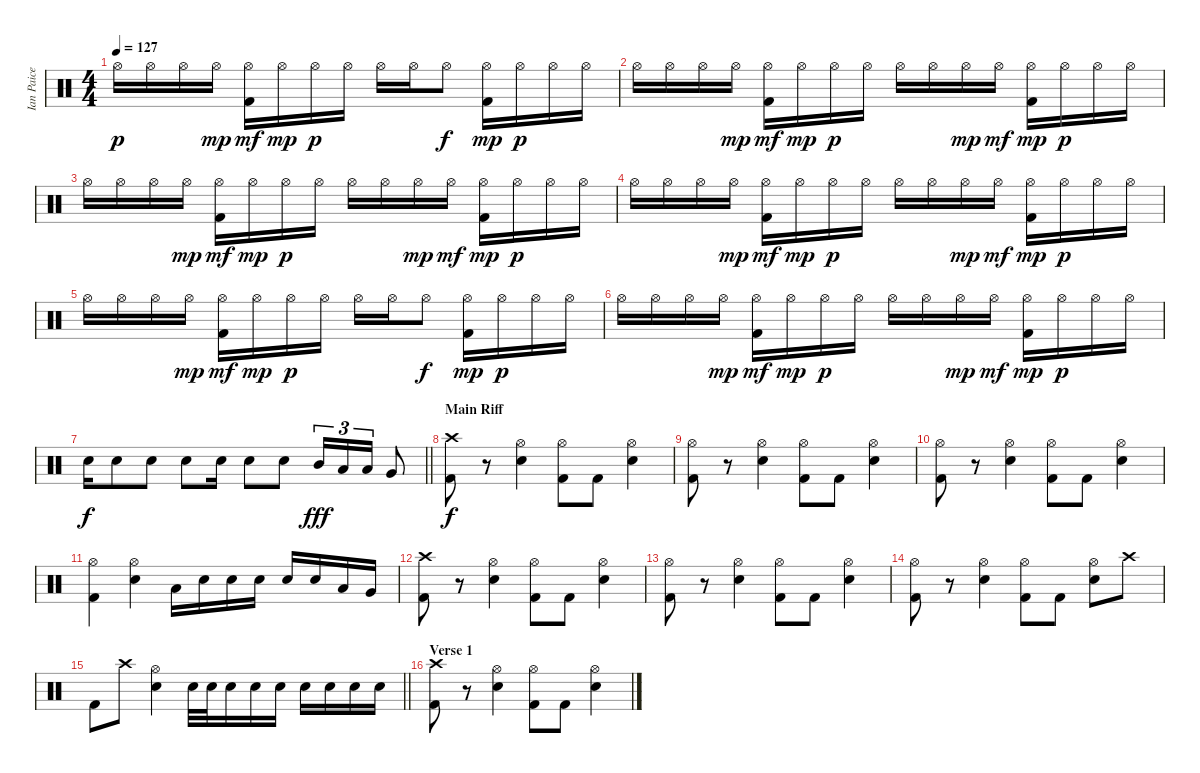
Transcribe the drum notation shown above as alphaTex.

\track ("Ian Paice" "Ian Paice") {instrument percussion}
\staff {score}
\articulation defaults
\ts (4 4)
\tempo 127
\clef neutral
\ks c "Hi-Hat (open)".16{dy p} "Hi-Hat (open)".16 "Hi-Hat (open)".16 "Hi-Hat (open)".16{dy mp}
("Hi-Hat (open)" "Kick (hit) 2").16{dy mf} "Hi-Hat (open)".16{dy mp} "Hi-Hat (open)".16{dy p} "Hi-Hat (open)".16 "Hi-Hat (open)".16 "Hi-Hat (open)".16 "Hi-Hat (open)".8{dy f} ("Hi-Hat (open)" "Kick (hit) 2").16{dy mp} "Hi-Hat (open)".16{dy p} "Hi-Hat (open)".16 "Hi-Hat (open)".16 |
"Hi-Hat (open)".16 "Hi-Hat (open)".16 "Hi-Hat (open)".16 "Hi-Hat (open)".16{dy mp} ("Hi-Hat (open)" "Kick (hit) 2").16{dy mf} "Hi-Hat (open)".16{dy mp} "Hi-Hat (open)".16{dy p} "Hi-Hat (open)".16 "Hi-Hat (open)".16 "Hi-Hat (open)".16 "Hi-Hat (open)".16{dy mp} "Hi-Hat (open)".16{dy mf} ("Hi-Hat (open)" "Kick (hit) 2").16{dy mp} "Hi-Hat (open)".16{dy p} "Hi-Hat (open)".16 "Hi-Hat (open)".16 |
"Hi-Hat (open)".16 "Hi-Hat (open)".16 "Hi-Hat (open)".16 "Hi-Hat (open)".16{dy mp} ("Hi-Hat (open)" "Kick (hit) 2").16{dy mf} "Hi-Hat (open)".16{dy mp} "Hi-Hat (open)".16{dy p} "Hi-Hat (open)".16 "Hi-Hat (open)".16 "Hi-Hat (open)".16 "Hi-Hat (open)".16{dy mp} "Hi-Hat (open)".16{dy mf} ("Hi-Hat (open)" "Kick (hit) 2").16{dy mp} "Hi-Hat (open)".16{dy p} "Hi-Hat (open)".16 "Hi-Hat (open)".16 |
"Hi-Hat (open)".16 "Hi-Hat (open)".16 "Hi-Hat (open)".16 "Hi-Hat (open)".16{dy mp} ("Hi-Hat (open)" "Kick (hit) 2").16{dy mf} "Hi-Hat (open)".16{dy mp} "Hi-Hat (open)".16{dy p} "Hi-Hat (open)".16 "Hi-Hat (open)".16 "Hi-Hat (open)".16 "Hi-Hat (open)".16{dy mp} "Hi-Hat (open)".16{dy mf} ("Hi-Hat (open)" "Kick (hit) 2").16{dy mp} "Hi-Hat (open)".16{dy p} "Hi-Hat (open)".16 "Hi-Hat (open)".16 |
"Hi-Hat (open)".16 "Hi-Hat (open)".16 "Hi-Hat (open)".16 "Hi-Hat (open)".16{dy mp} ("Hi-Hat (open)" "Kick (hit) 2").16{dy mf} "Hi-Hat (open)".16{dy mp} "Hi-Hat (open)".16{dy p} "Hi-Hat (open)".16 "Hi-Hat (open)".16 "Hi-Hat (open)".16 "Hi-Hat (open)".8{dy f} ("Hi-Hat (open)" "Kick (hit) 2").16{dy mp} "Hi-Hat (open)".16{dy p} "Hi-Hat (open)".16 "Hi-Hat (open)".16 |
"Hi-Hat (open)".16 "Hi-Hat (open)".16 "Hi-Hat (open)".16 "Hi-Hat (open)".16{dy mp} ("Hi-Hat (open)" "Kick (hit) 2").16{dy mf} "Hi-Hat (open)".16{dy mp} "Hi-Hat (open)".16{dy p} "Hi-Hat (open)".16 "Hi-Hat (open)".16 "Hi-Hat (open)".16 "Hi-Hat (open)".16{dy mp} "Hi-Hat (open)".16{dy mf} ("Hi-Hat (open)" "Kick (hit) 2").16{dy mp} "Hi-Hat (open)".16{dy p} "Hi-Hat (open)".16 "Hi-Hat (open)".16 |
\barLineRight lightlight "Snare (hit) 2".16{dy f} "Snare (hit) 2".8 "Snare (hit) 2".8 "Snare (hit) 2".8 "Snare (hit) 2".16 "Snare (hit) 2".8 "Snare (hit) 2".8 "Mid Tom (hit)".16{tu (3 2) dy fff} "Low Tom (hit)".16{tu (3 2)} "Low Tom (hit)".16{tu (3 2)} "Very Low Tom (hit)".8
|
\section ("" "Main Riff")
("Crash high (hit)" "Kick (hit) 2").8{dy f} r.8 ("Hi-Hat (open)" "Snare (hit) 2").4 ("Hi-Hat (open)" "Kick (hit) 2").8 "Kick (hit) 2".8 ("Hi-Hat (open)" "Snare (hit) 2").4 |
("Hi-Hat (open)" "Kick (hit) 2").8 r.8 ("Hi-Hat (open)" "Snare (hit) 2").4 ("Hi-Hat (open)" "Kick (hit) 2").8 "Kick (hit) 2".8 ("Hi-Hat (open)" "Snare (hit) 2").4 |
("Hi-Hat (open)" "Kick (hit) 2").8 r.8 ("Hi-Hat (open)" "Snare (hit) 2").4 ("Hi-Hat (open)" "Kick (hit) 2").8 "Kick (hit) 2".8 ("Hi-Hat (open)" "Snare (hit) 2").4 |
("Hi-Hat (open)" "Kick (hit) 2").4 ("Hi-Hat (open)" "Snare (hit) 2").4 "Low Tom (hit)".16 "Snare (hit) 2".16 "Snare (hit) 2".16 "Snare (hit) 2".16 "Snare (hit) 2".16 "Snare (hit) 2".16 "Low Tom (hit)".16 "Very Low Tom (hit)".16 |
("Crash high (hit)" "Kick (hit) 2").8 r.8 ("Hi-Hat (open)" "Snare (hit) 2").4 ("Hi-Hat (open)" "Kick (hit) 2").8 "Kick (hit) 2".8 ("Hi-Hat (open)" "Snare (hit) 2").4 |
("Hi-Hat (open)" "Kick (hit) 2").8 r.8 ("Hi-Hat (open)" "Snare (hit) 2").4 ("Hi-Hat (open)" "Kick (hit) 2").8 "Kick (hit) 2".8 ("Hi-Hat (open)" "Snare (hit) 2").4 |
("Hi-Hat (open)" "Kick (hit) 2").8 r.8 ("Hi-Hat (open)" "Snare (hit) 2").4 ("Hi-Hat (open)" "Kick (hit) 2").8 "Kick (hit) 2".8 ("Hi-Hat (open)" "Snare (hit) 2").8 "Crash high (hit)".8 |
\barLineRight lightlight "Kick (hit) 2".8 "Crash high (hit)".8
("Hi-Hat (open)" "Snare (hit) 2").4 "Snare (hit) 2".32 "Snare (hit) 2".32 "Snare (hit) 2".16 "Snare (hit) 2".16 "Snare (hit) 2".16 "Snare (hit) 2".16 "Snare (hit) 2".16 "Snare (hit) 2".16 "Snare (hit) 2".16 |
\section ("" "Verse 1")
("Crash high (hit)" "Kick (hit) 2").8 r.8 ("Hi-Hat (open)" "Snare (hit) 2").4 ("Hi-Hat (open)" "Kick (hit) 2").8 "Kick (hit) 2".8 ("Hi-Hat (open)" "Snare (hit) 2").4
